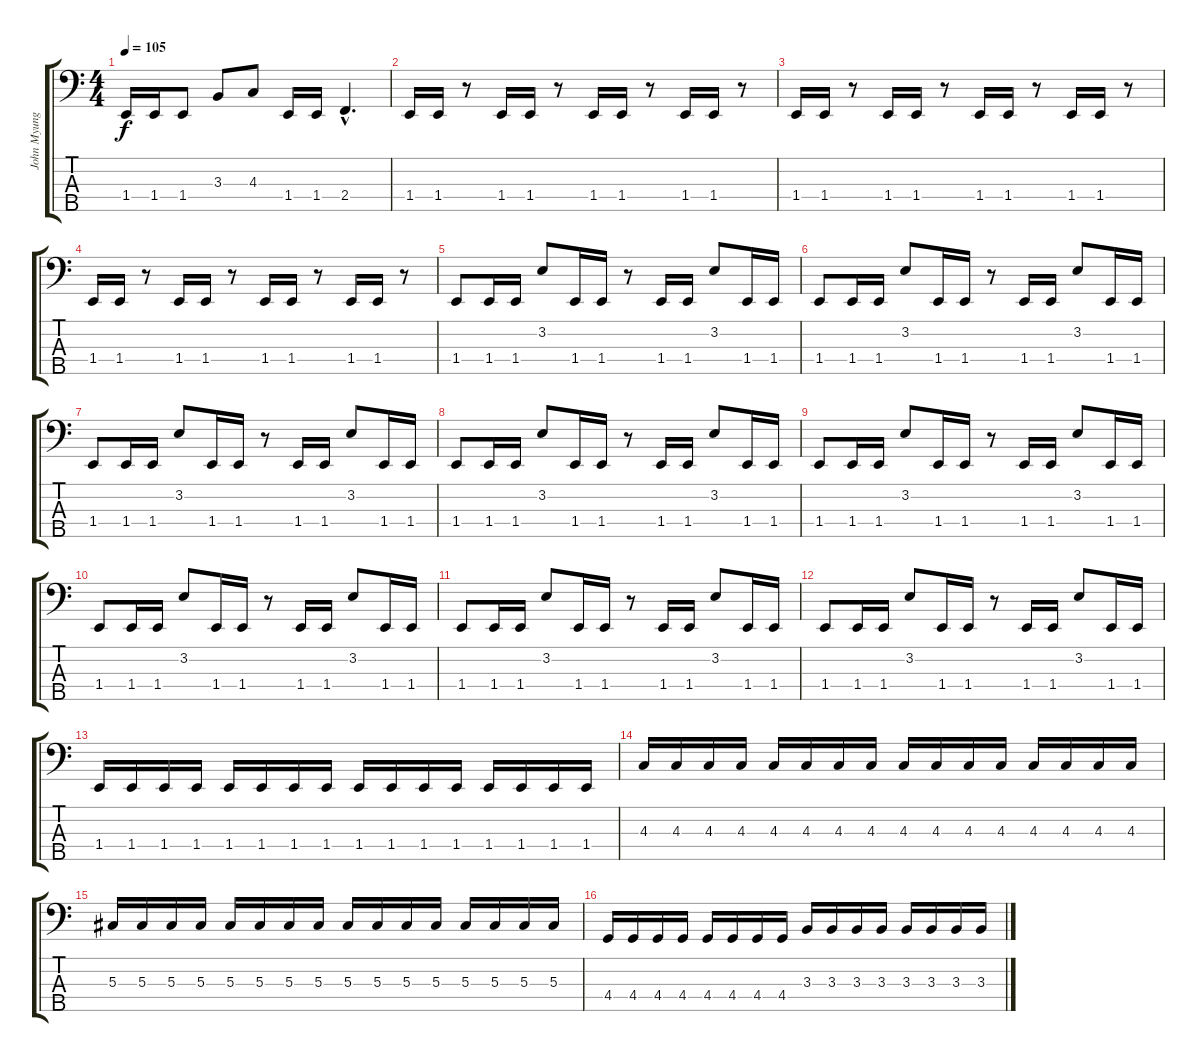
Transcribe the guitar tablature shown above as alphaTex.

\track ("John Myung" "John Myung") {instrument electricbassfinger}
\staff {score tabs}
\tuning (Gb2 Db2 Ab1 Eb1 Bb0) {hide}
\ts (4 4)
\tempo 105
\clef f4
\ks c
1.4.16{dy f} 1.4.16 1.4.8 3.3.8 4.3.8 1.4.16 1.4.16 2.4{hac}.4{d} |
1.4.16 1.4.16 r.8 1.4.16 1.4.16 r.8 1.4.16 1.4.16 r.8 1.4.16 1.4.16 r.8 |
1.4.16 1.4.16 r.8 1.4.16 1.4.16 r.8 1.4.16 1.4.16 r.8 1.4.16 1.4.16 r.8 |
1.4.16 1.4.16 r.8 1.4.16 1.4.16 r.8 1.4.16 1.4.16 r.8 1.4.16 1.4.16 r.8 |
1.4.8 1.4.16 1.4.16 3.2.8 1.4.16 1.4.16 r.8 1.4.16 1.4.16 3.2.8 1.4.16 1.4.16 |
1.4.8 1.4.16 1.4.16 3.2.8 1.4.16 1.4.16 r.8 1.4.16 1.4.16 3.2.8 1.4.16 1.4.16 |
1.4.8 1.4.16 1.4.16 3.2.8 1.4.16 1.4.16 r.8 1.4.16 1.4.16 3.2.8 1.4.16 1.4.16 |
1.4.8 1.4.16 1.4.16 3.2.8 1.4.16 1.4.16 r.8 1.4.16 1.4.16 3.2.8 1.4.16 1.4.16 |
1.4.8 1.4.16 1.4.16 3.2.8 1.4.16 1.4.16 r.8 1.4.16 1.4.16 3.2.8 1.4.16 1.4.16 |
1.4.8 1.4.16 1.4.16 3.2.8 1.4.16 1.4.16 r.8 1.4.16 1.4.16 3.2.8 1.4.16 1.4.16 |
1.4.8 1.4.16 1.4.16 3.2.8 1.4.16 1.4.16 r.8 1.4.16 1.4.16 3.2.8 1.4.16 1.4.16 |
1.4.8 1.4.16 1.4.16 3.2.8 1.4.16 1.4.16 r.8 1.4.16 1.4.16 3.2.8 1.4.16 1.4.16 |
1.4.16 1.4.16 1.4.16 1.4.16 1.4.16 1.4.16 1.4.16 1.4.16 1.4.16 1.4.16 1.4.16 1.4.16 1.4.16 1.4.16 1.4.16 1.4.16 |
4.3.16 4.3.16 4.3.16 4.3.16 4.3.16 4.3.16 4.3.16 4.3.16 4.3.16 4.3.16 4.3.16 4.3.16 4.3.16 4.3.16 4.3.16 4.3.16 |
5.3.16 5.3.16 5.3.16 5.3.16 5.3.16 5.3.16 5.3.16 5.3.16 5.3.16 5.3.16 5.3.16 5.3.16 5.3.16 5.3.16 5.3.16 5.3.16 |
4.4.16 4.4.16 4.4.16 4.4.16 4.4.16 4.4.16 4.4.16 4.4.16 3.3.16 3.3.16 3.3.16 3.3.16 3.3.16 3.3.16 3.3.16 3.3.16
